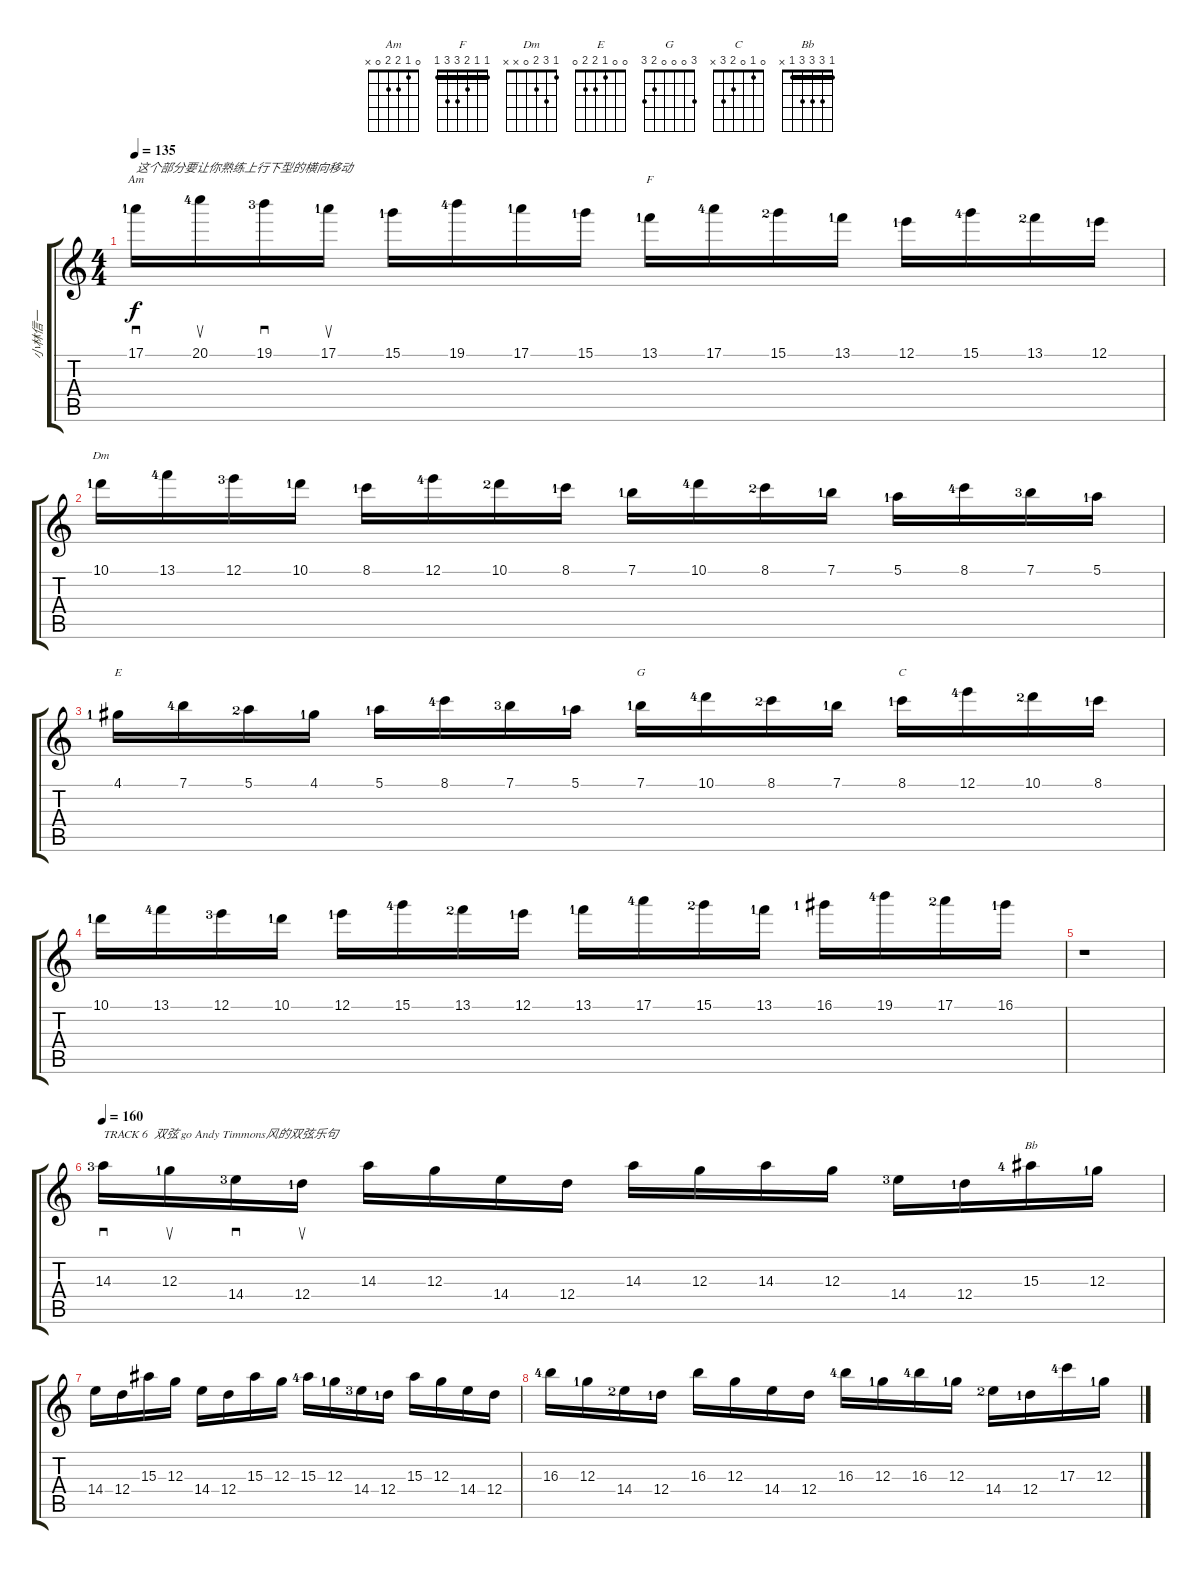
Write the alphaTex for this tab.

\track ("小林信一" "小林信一") {instrument overdrivenguitar}
\staff {score tabs}
\tuning (E4 B3 G3 D3 A2 E2) {hide}
\chord ("Am" 0 1 2 2 0 x)
\chord ("F" 1 1 2 3 3 1) {barre 1}
\chord ("Dm" 1 3 2 0 x x)
\chord ("E" 0 0 1 2 2 0)
\chord ("G" 3 0 0 0 2 3)
\chord ("C" 0 1 0 2 3 x)
\chord ("Bb" 1 3 3 3 1 x) {barre 1}
\ts (4 4)
\tempo 135
\clef g2
\ks c
17.1{lf 2}.16{sd ch "Am" txt "这个部分要让你熟练上行下型的横向移动" dy f} 20.1{lf 5}.16{su} 19.1{lf 4}.16{sd} 17.1{lf 2}.16{su} 15.1{lf 2}.16 19.1{lf 5}.16 17.1{lf 2}.16 15.1{lf 2}.16 13.1{lf 2}.16{ch "F"} 17.1{lf 5}.16 15.1{lf 3}.16 13.1{lf 2}.16 12.1{lf 2}.16 15.1{lf 5}.16 13.1{lf 3}.16 12.1{lf 2}.16 |
10.1{lf 2}.16{ch "Dm"} 13.1{lf 5}.16 12.1{lf 4}.16 10.1{lf 2}.16 8.1{lf 2}.16 12.1{lf 5}.16 10.1{lf 3}.16 8.1{lf 2}.16 7.1{lf 2}.16 10.1{lf 5}.16 8.1{lf 3}.16 7.1{lf 2}.16 5.1{lf 2}.16 8.1{lf 5}.16 7.1{lf 4}.16 5.1{lf 2}.16 |
4.1{lf 2}.16{ch "E"} 7.1{lf 5}.16 5.1{lf 3}.16 4.1{lf 2}.16 5.1{lf 2}.16 8.1{lf 5}.16 7.1{lf 4}.16 5.1{lf 2}.16 7.1{lf 2}.16{ch "G"} 10.1{lf 5}.16 8.1{lf 3}.16 7.1{lf 2}.16 8.1{lf 2}.16{ch "C"} 12.1{lf 5}.16 10.1{lf 3}.16 8.1{lf 2}.16 |
10.1{lf 2}.16 13.1{lf 5}.16 12.1{lf 4}.16 10.1{lf 2}.16 12.1{lf 2}.16 15.1{lf 5}.16 13.1{lf 3}.16 12.1{lf 2}.16 13.1{lf 2}.16 17.1{lf 5}.16 15.1{lf 3}.16 13.1{lf 2}.16 16.1{lf 2}.16 19.1{lf 5}.16 17.1{lf 3}.16 16.1{lf 2}.16 |
r.1 |
\tempo 160
14.3{lf 4}.16{sd txt "TRACK 6  双弦 go Andy Timmons风的双弦乐句"} 12.3{lf 2}.16{su} 14.4{lf 4}.16{sd} 12.4{lf 2}.16{su} 14.3.16 12.3.16 14.4.16 12.4.16 14.3.16 12.3.16 14.3.16 12.3.16 14.4{lf 4}.16 12.4{lf 2}.16 15.3{lf 5}.16{ch "Bb"} 12.3{lf 2}.16 |
14.4.16 12.4.16 15.3.16 12.3.16 14.4.16 12.4.16 15.3.16 12.3.16 15.3{lf 5}.16 12.3{lf 2}.16 14.4{lf 4}.16 12.4{lf 2}.16 15.3.16 12.3.16 14.4.16 12.4.16 |
16.3{lf 5}.16 12.3{lf 2}.16 14.4{lf 3}.16 12.4{lf 2}.16 16.3.16 12.3.16 14.4.16 12.4.16 16.3{lf 5}.16 12.3{lf 2}.16 16.3{lf 5}.16 12.3{lf 2}.16 14.4{lf 3}.16 12.4{lf 2}.16 17.3{lf 5}.16 12.3{lf 2}.16
